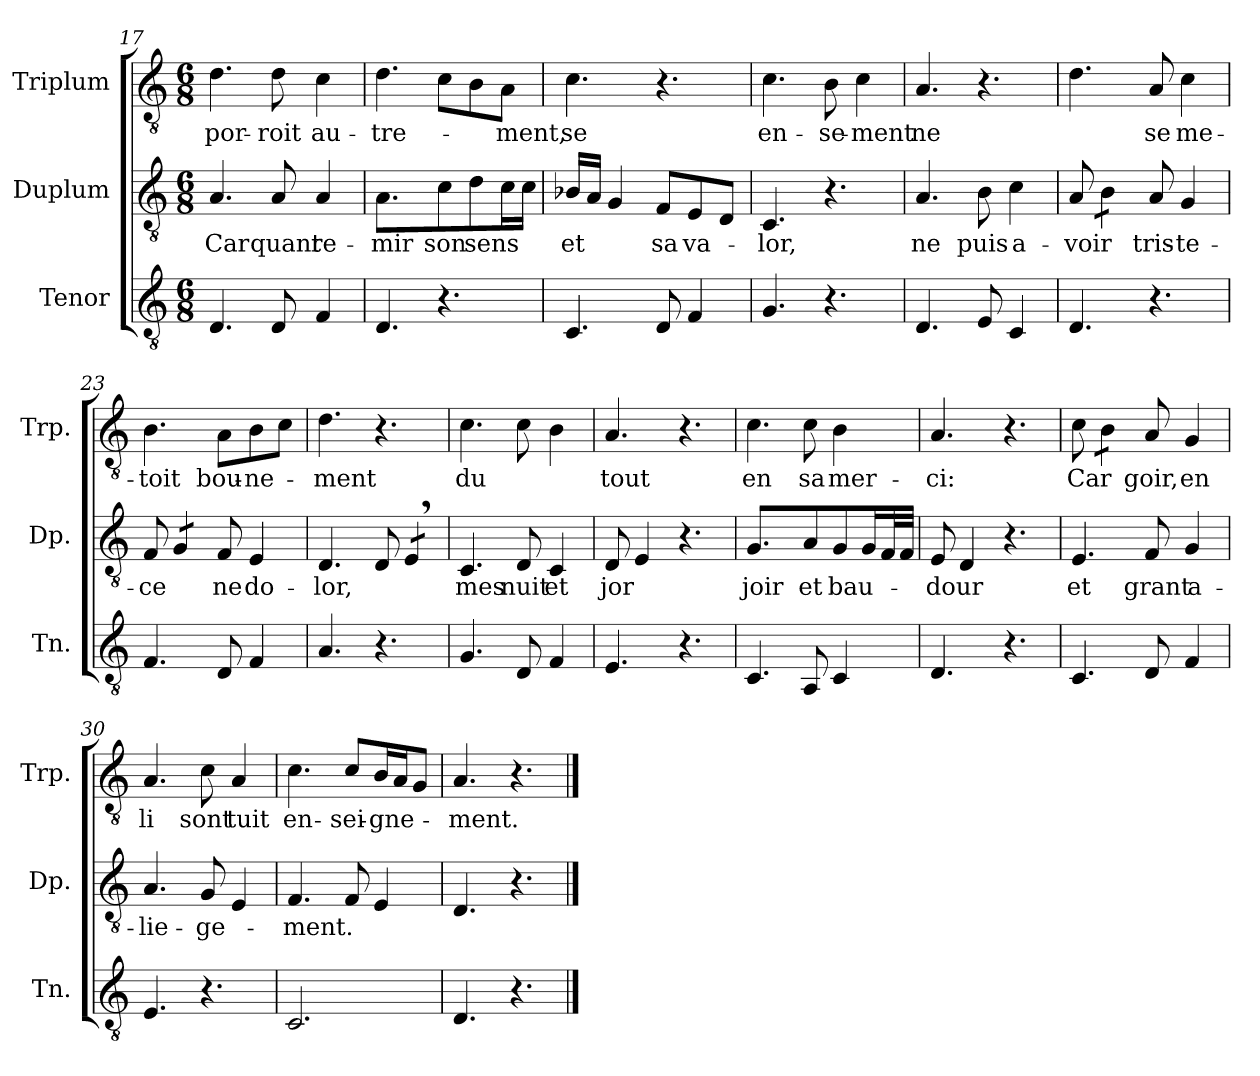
**kern	**kern	**text	**kern	**text
*part3	*part2	*part2	*part1	*part1
*staff3	*staff2	*staff2	*staff1	*staff1
*I"Tenor	*I"Duplum	*	*I"Triplum	*
*I'Tn.	*I'Dp.	*	*I'Trp.	*
*clefGv2	*clefGv2	*	*clefGv2	*
*k[]	*k[]	*	*k[]	*
*M6/8	*M6/8	*	*M6/8	*
=17	=17	=17	=17	=17
!	!	!LO:LY:b	!	!LO:LY:b
4.D/	4.A/	Car	4.d\	por-
!	!	!LO:LY:b	!	!LO:LY:b
8D/	8A/	quant	8d\	-roit
!	!	!LO:LY:b	!	!LO:LY:b
4F/	4A/	re-	4c\	au-
=18	=18	=18	=18	=18
!	!	!LO:LY:b	!	!LO:LY:b
4.D/	4.A/	-mir	4.d\	-tre-
!	!	!LO:LY:b	!	!
4.r	8c\L	son	8c\L	.
!	!	!LO:LY:b	!	!
.	8d\	sens	8B\	.
!	!	!	!	!LO:LY:b
*	*tremolo	*	*	*
.	16c\	.	8A\J	-ment,
.	16c\JJ	.	.	.
*	*Xtremolo	*	*	*
=19	=19	=19	=19	=19
!	!	!LO:LY:b	!	!LO:LY:b
4.C/	16B-i/LL	et	4.c\	se
.	16A/JJ	.	.	.
.	4G/	.	.	.
!	!	!LO:LY:b	!	!
8D/	8F/L	sa	4.r	.
!	!	!LO:LY:b	!	!
4F/	8E/	va-	.	.
.	8D/J	.	.	.
=20	=20	=20	=20	=20
!	!	!LO:LY:b	!	!LO:LY:b
4.G/	4.C/	-lor,	4.c\	en-
!	!	!	!	!LO:LY:b
4.r	4.r	.	8B\	-se-
!	!	!	!	!LO:LY:b
.	.	.	4c\	-ment
!!LO:PB:g=z
=21	=21	=21	=21	=21
!	!	!LO:LY:b	!	!LO:LY:b
4.D/	4.A/	ne	4.A/	ne
!	!	!LO:LY:b	!	!
8E/	8B\	puis	4.r	.
!	!	!LO:LY:b	!	!
4C/	4c\	a-	.	.
=22	=22	=22	=22	=22
!	!	!LO:LY:b	!	!
4.D/	8A/	-voir	4.d\	.
*	*tremolo	*	*	*
.	8B\L	.	.	.
.	8B\J	.	.	.
*	*Xtremolo	*	*	*
!	!	!LO:LY:b	!	!LO:LY:b
4.r	8A/	tris-	8A/	se
!	!	!LO:LY:b	!	!LO:LY:b
.	4G/	-te-	4c\	me-
=23	=23	=23	=23	=23
!	!	!LO:LY:b	!	!LO:LY:b
4.F/	8F/	-ce	4.B\	-toit
*	*tremolo	*	*	*
.	8G/L	.	.	.
.	8G/J	.	.	.
*	*Xtremolo	*	*	*
!	!	!LO:LY:b	!	!LO:LY:b
8D/	8F/	ne	8A\L	bou-
!	!	!LO:LY:b	!	!LO:LY:b
4F/	4E/	do-	8B\	-ne-
.	.	.	8c\J	.
=24	=24	=24	=24	=24
!	!	!LO:LY:b	!	!LO:LY:b
4.A/	4.D/	-lor,	4.d\	-ment
4.r	8D/	.	4.r	.
*	*tremolo	*	*	*
.	8E,/L	.	.	.
.	8E,/J	.	.	.
*	*Xtremolo	*	*	*
=25	=25	=25	=25	=25
!	!	!LO:LY:b	!	!LO:LY:b
4.G/	4.C/	mes	4.c\	du
!	!	!LO:LY:b	!	!
8D/	8D/	nuit	8c\	.
!	!	!LO:LY:b	!	!
4F/	4C/	et	4B\	.
=26	=26	=26	=26	=26
!	!	!LO:LY:b	!	!LO:LY:b
4.E/	8D/	jor	4.A/	tout
.	4E/	.	.	.
4.r	4.r	.	4.r	.
=27	=27	=27	=27	=27
!	!	!LO:LY:b	!	!LO:LY:b
4.C/	4.G/	joir	4.c\	en
!	!	!LO:LY:b	!	!LO:LY:b
8AA/	8A/L	et	8c\	sa
!	!	!LO:LY:b	!	!LO:LY:b
4C/	8G/	bau-	4B\	mer-
.	16G/L	.	.	.
*	*tremolo	*	*	*
.	32F/	.	.	.
.	32F/JJJ	.	.	.
*	*Xtremolo	*	*	*
=28	=28	=28	=28	=28
!	!	!LO:LY:b	!	!LO:LY:b
4.D/	8E/	-dour	4.A/	-ci:
.	4D/	.	.	.
4.r	4.r	.	4.r	.
!!LO:LB:g=z
=29	=29	=29	=29	=29
!	!	!LO:LY:b	!	!LO:LY:b
4.C/	4.E/	et	8c\	Car
*	*	*	*tremolo	*
.	.	.	8B\L	.
.	.	.	8B\J	.
*	*	*	*Xtremolo	*
!	!	!LO:LY:b	!	!LO:LY:b
8D/	8F/	grant	8A/	goir,
!	!	!LO:LY:b	!	!LO:LY:b
4F/	4G/	a-	4G/	en
=30	=30	=30	=30	=30
!	!	!LO:LY:b	!	!LO:LY:b
4.E/	4.A/	-lie-	4.A/	li
!	!	!LO:LY:b	!	!LO:LY:b
4.r	8G/	-ge-	8c\	sont
!	!	!	!	!LO:LY:b
.	4E/	.	4A/	tuit
=31	=31	=31	=31	=31
!	!	!LO:LY:b	!	!LO:LY:b
2.C/	4.F/	-ment.	4.c\	en-
!	!	!	!	!LO:LY:b
.	8F/	.	8c/L	sei-
!	!	!	!	!LO:LY:b
.	4E/	.	16B/L	-gne-
.	.	.	16A/J	.
.	.	.	8G/J	.
=32	=32	=32	=32	=32
!	!	!	!	!LO:LY:b
4.D/	4.D/	.	4.A/	-ment.
4.r	4.r	.	4.r	.
==	==	==	==	==
*-	*-	*-	*-	*-
